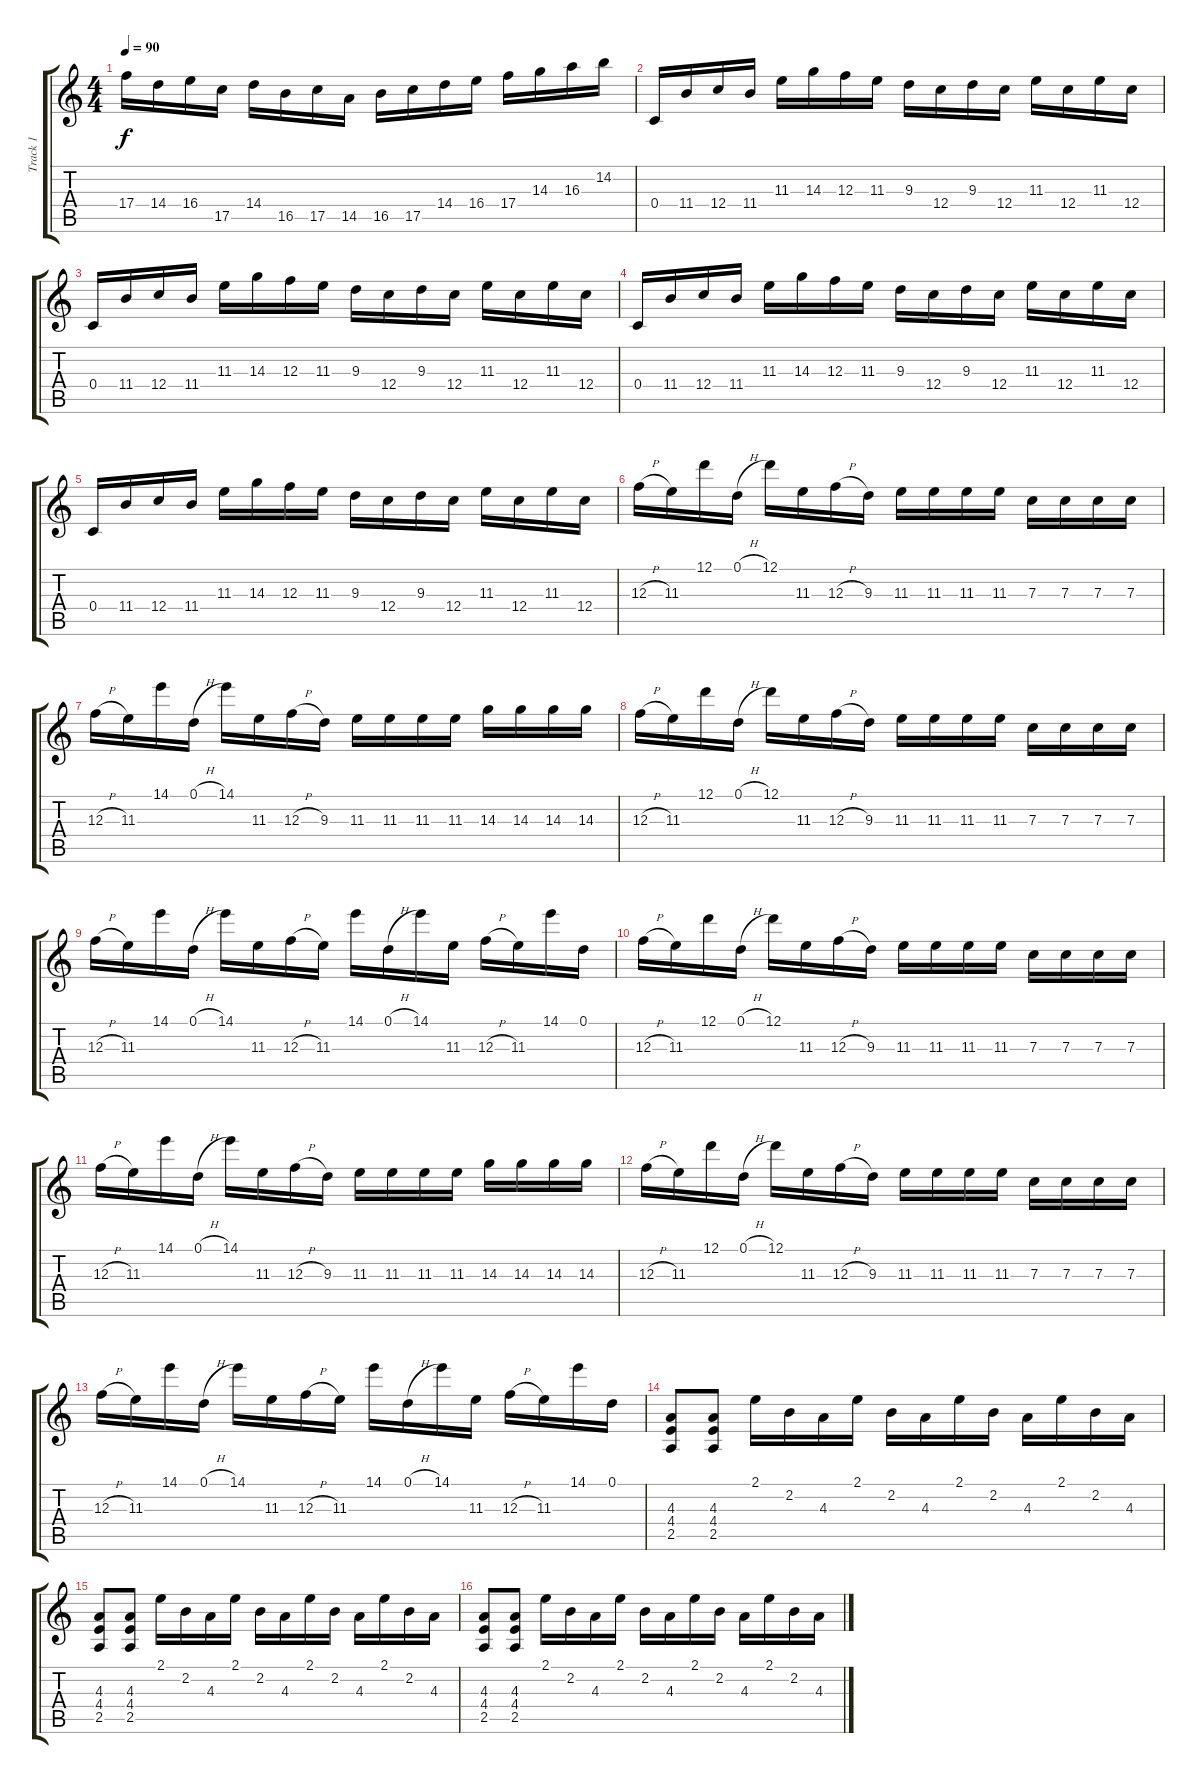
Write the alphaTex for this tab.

\track ("Track 1" "Track 1") {instrument acousticguitarsteel}
\staff {score tabs}
\tuning (D4 A3 F3 C3 G2 D2) {hide}
\ts (4 4)
\tempo 90
\clef g2
\ks c
17.4.16{dy f} 14.4.16 16.4.16 17.5.16 14.4.16 16.5.16 17.5.16 14.5.16 16.5.16 17.5.16 14.4.16 16.4.16 17.4.16 14.3.16 16.3.16 14.2.16 |
0.4.16 11.4.16 12.4.16 11.4.16 11.3.16 14.3.16 12.3.16 11.3.16 9.3.16 12.4.16 9.3.16 12.4.16 11.3.16 12.4.16 11.3.16 12.4.16 |
0.4.16 11.4.16 12.4.16 11.4.16 11.3.16 14.3.16 12.3.16 11.3.16 9.3.16 12.4.16 9.3.16 12.4.16 11.3.16 12.4.16 11.3.16 12.4.16 |
0.4.16 11.4.16 12.4.16 11.4.16 11.3.16 14.3.16 12.3.16 11.3.16 9.3.16 12.4.16 9.3.16 12.4.16 11.3.16 12.4.16 11.3.16 12.4.16 |
0.4.16 11.4.16 12.4.16 11.4.16 11.3.16 14.3.16 12.3.16 11.3.16 9.3.16 12.4.16 9.3.16 12.4.16 11.3.16 12.4.16 11.3.16 12.4.16 |
12.3{h}.16 11.3.16 12.1.16 0.1{h}.16 12.1.16 11.3.16 12.3{h}.16 9.3.16 11.3.16 11.3.16 11.3.16 11.3.16 7.3.16 7.3.16 7.3.16 7.3.16 |
12.3{h}.16 11.3.16 14.1.16 0.1{h}.16 14.1.16 11.3.16 12.3{h}.16 9.3.16 11.3.16 11.3.16 11.3.16 11.3.16 14.3.16 14.3.16 14.3.16 14.3.16 |
12.3{h}.16 11.3.16 12.1.16 0.1{h}.16 12.1.16 11.3.16 12.3{h}.16 9.3.16 11.3.16 11.3.16 11.3.16 11.3.16 7.3.16 7.3.16 7.3.16 7.3.16 |
12.3{h}.16 11.3.16 14.1.16 0.1{h}.16 14.1.16 11.3.16 12.3{h}.16 11.3.16 14.1.16 0.1{h}.16 14.1.16 11.3.16 12.3{h}.16 11.3.16 14.1.16 0.1.16 |
12.3{h}.16 11.3.16 12.1.16 0.1{h}.16 12.1.16 11.3.16 12.3{h}.16 9.3.16 11.3.16 11.3.16 11.3.16 11.3.16 7.3.16 7.3.16 7.3.16 7.3.16 |
12.3{h}.16 11.3.16 14.1.16 0.1{h}.16 14.1.16 11.3.16 12.3{h}.16 9.3.16 11.3.16 11.3.16 11.3.16 11.3.16 14.3.16 14.3.16 14.3.16 14.3.16 |
12.3{h}.16 11.3.16 12.1.16 0.1{h}.16 12.1.16 11.3.16 12.3{h}.16 9.3.16 11.3.16 11.3.16 11.3.16 11.3.16 7.3.16 7.3.16 7.3.16 7.3.16 |
12.3{h}.16 11.3.16 14.1.16 0.1{h}.16 14.1.16 11.3.16 12.3{h}.16 11.3.16 14.1.16 0.1{h}.16 14.1.16 11.3.16 12.3{h}.16 11.3.16 14.1.16 0.1.16 |
(4.3 4.4 2.5).8 (4.3 4.4 2.5).8 2.1.16 2.2.16 4.3.16 2.1.16 2.2.16 4.3.16 2.1.16 2.2.16 4.3.16 2.1.16 2.2.16 4.3.16 |
(4.3 4.4 2.5).8 (4.3 4.4 2.5).8 2.1.16 2.2.16 4.3.16 2.1.16 2.2.16 4.3.16 2.1.16 2.2.16 4.3.16 2.1.16 2.2.16 4.3.16 |
(4.3 4.4 2.5).8 (4.3 4.4 2.5).8 2.1.16 2.2.16 4.3.16 2.1.16 2.2.16 4.3.16 2.1.16 2.2.16 4.3.16 2.1.16 2.2.16 4.3.16
